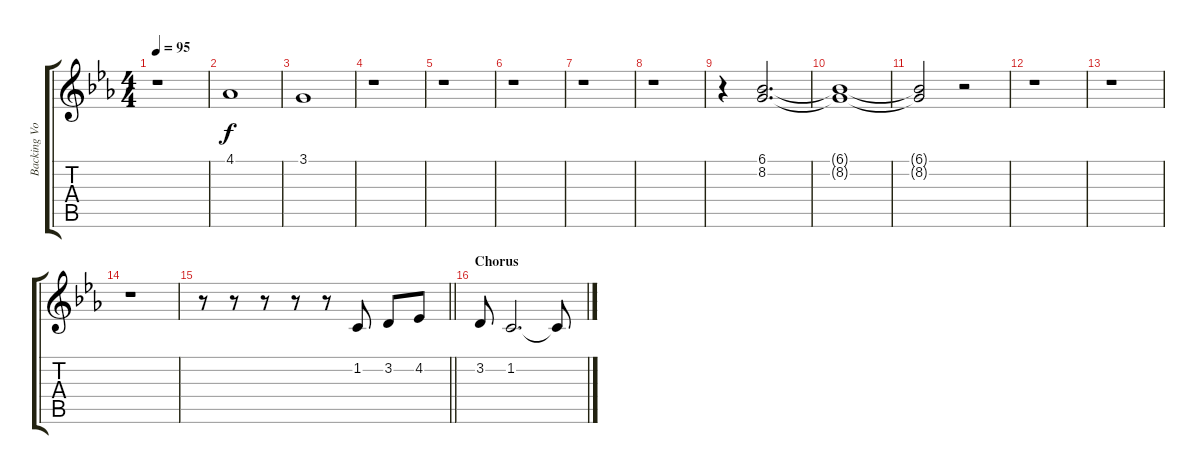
\track ("Backing Vocals" "Backing Vo") {instrument viola}
\staff {score tabs}
\tuning (E4 B3 G3 D3 A2 E2) {hide}
\ts (4 4)
\tempo 95
\clef g2
\ks cminor
r.1{dy f} |
4.1.1 |
3.1.1 |
r.1 |
r.1 |
r.1 |
r.1 |
r.1 |
r.4{volume 7} (6.1 8.2).2{d} |
(6.1{t} 8.2{t}).1 |
(6.1{t} 8.2{t}).2 r.2 |
r.1 |
r.1 |
r.1 |
\barLineRight lightlight
r.8{volume 13} r.8 r.8 r.8 r.8 1.2.8 3.2.8 4.2.8 |
\section ("" "Chorus")
3.2.8 1.2.2{d} 1.2{t}.8
